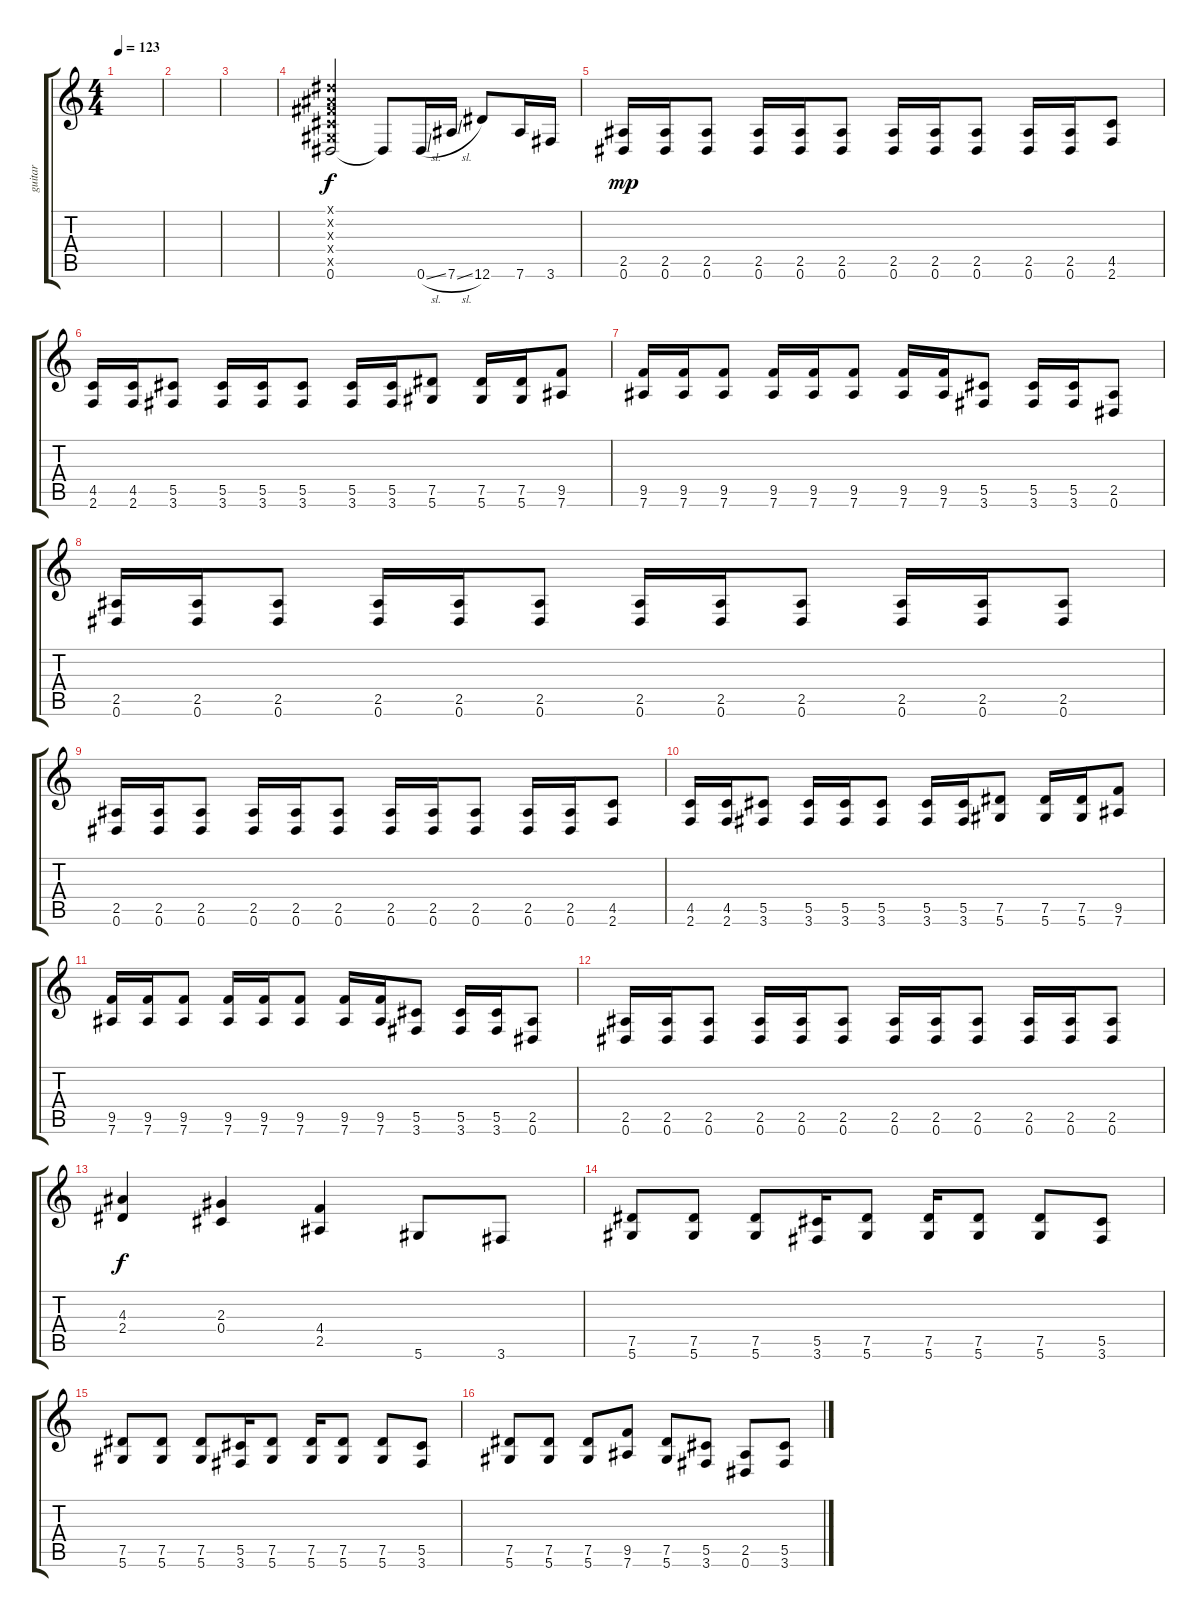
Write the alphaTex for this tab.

\track ("guitar " "guitar ") {instrument distortionguitar}
\staff {score tabs}
\tuning (Eb4 Bb3 Gb3 Db3 Ab2 Eb2) {hide}
\ts (4 4)
\tempo 123
\clef g2
\ks c
|
|
|
(0.1{x} 0.2{x} 0.3{x} 0.4{x} 0.5{x} 0.6).2 0.6{t}.8 0.6{sl}.16 7.6{sl}.16 12.6.8 7.6.16 3.6.16 |
(2.5 0.6).16{dy mp} (2.5 0.6).16 (2.5 0.6).8 (2.5 0.6).16 (2.5 0.6).16 (2.5 0.6).8 (2.5 0.6).16 (2.5 0.6).16 (2.5 0.6).8 (2.5 0.6).16 (2.5 0.6).16 (4.5 2.6).8 |
(4.5 2.6).16 (4.5 2.6).16 (5.5 3.6).8 (5.5 3.6).16 (5.5 3.6).16 (5.5 3.6).8 (5.5 3.6).16 (5.5 3.6).16 (7.5 5.6).8 (7.5 5.6).16 (7.5 5.6).16 (9.5 7.6).8 |
(9.5 7.6).16 (9.5 7.6).16 (9.5 7.6).8 (9.5 7.6).16 (9.5 7.6).16 (9.5 7.6).8 (9.5 7.6).16 (9.5 7.6).16 (5.5 3.6).8 (5.5 3.6).16 (5.5 3.6).16 (2.5 0.6).8 |
(2.5 0.6).16 (2.5 0.6).16 (2.5 0.6).8 (2.5 0.6).16 (2.5 0.6).16 (2.5 0.6).8 (2.5 0.6).16 (2.5 0.6).16 (2.5 0.6).8 (2.5 0.6).16 (2.5 0.6).16 (2.5 0.6).8 |
(2.5 0.6).16 (2.5 0.6).16 (2.5 0.6).8 (2.5 0.6).16 (2.5 0.6).16 (2.5 0.6).8 (2.5 0.6).16 (2.5 0.6).16 (2.5 0.6).8 (2.5 0.6).16 (2.5 0.6).16 (4.5 2.6).8 |
(4.5 2.6).16 (4.5 2.6).16 (5.5 3.6).8 (5.5 3.6).16 (5.5 3.6).16 (5.5 3.6).8 (5.5 3.6).16 (5.5 3.6).16 (7.5 5.6).8 (7.5 5.6).16 (7.5 5.6).16 (9.5 7.6).8 |
(9.5 7.6).16 (9.5 7.6).16 (9.5 7.6).8 (9.5 7.6).16 (9.5 7.6).16 (9.5 7.6).8 (9.5 7.6).16 (9.5 7.6).16 (5.5 3.6).8 (5.5 3.6).16 (5.5 3.6).16 (2.5 0.6).8 |
(2.5 0.6).16 (2.5 0.6).16 (2.5 0.6).8 (2.5 0.6).16 (2.5 0.6).16 (2.5 0.6).8 (2.5 0.6).16 (2.5 0.6).16 (2.5 0.6).8 (2.5 0.6).16 (2.5 0.6).16 (2.5 0.6).8 |
(4.3 2.4).4{dy f} (2.3 0.4).4 (4.4 2.5).4 5.6.8 3.6.8 |
(7.5 5.6).8 (7.5 5.6).8 (7.5 5.6).8 (5.5 3.6).16 (7.5 5.6).8 (7.5 5.6).16 (7.5 5.6).8 (7.5 5.6).8 (5.5 3.6).8 |
(7.5 5.6).8 (7.5 5.6).8 (7.5 5.6).8 (5.5 3.6).16 (7.5 5.6).8 (7.5 5.6).16 (7.5 5.6).8 (7.5 5.6).8 (5.5 3.6).8 |
(7.5 5.6).8 (7.5 5.6).8 (7.5 5.6).8 (9.5 7.6).8 (7.5 5.6).8 (5.5 3.6).8 (2.5 0.6).8 (5.5 3.6).8
